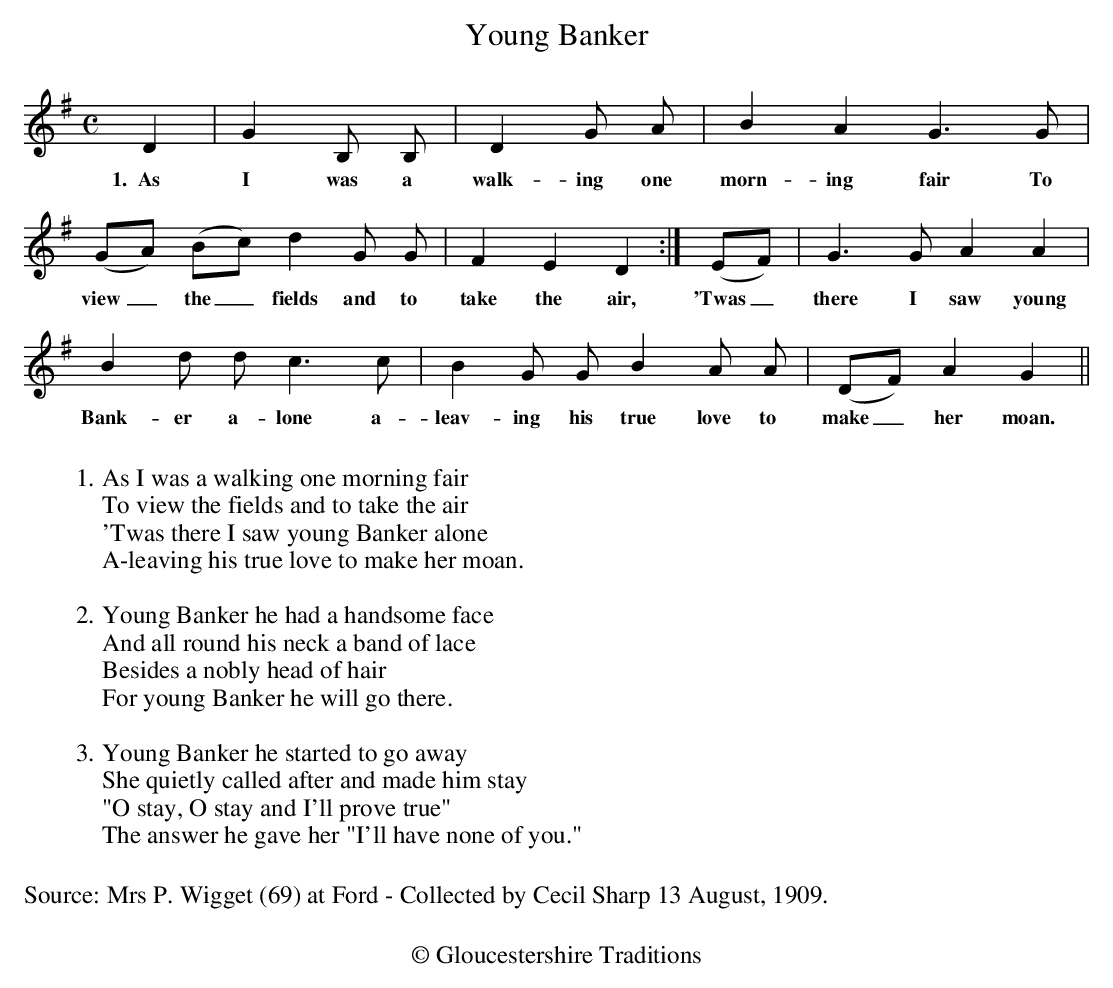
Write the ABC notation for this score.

X:1
T:Young Banker
M:C
L:1/8
K:G
D2 | G2 B, B, |   D2 G A | B2 A2 G3 G |
w:1.~~As I was a walk-ing one morn- ing fair To
(GA) (Bc) d2 G G | F2 E2 D2 :| (EF) | G3 G A2 A2 |
w:view_ the_ fields and to take the air, 'Twas_ there I saw young
B2 d d c3 c | B2 G G B2 A A | (DF) A2 G2 ||
w:Bank-er a-lone a- leav-ing his true love to make_ her moan.
W:
W:1. As I was a walking one morning fair
W:To view the fields and to take the air
W:'Twas there I saw young Banker alone
W:A-leaving his true love to make her moan.
W:
W:2.Young Banker he had a handsome face
W:And all round his neck a band of lace
W:Besides a nobly head of hair
W:For young Banker he will go there.
W:
W:3.Young Banker he started to go away
W:She quietly called after and made him stay
W:"O stay, O stay and I'll prove true"
W:The answer he gave her "I'll have none of you."
W:
